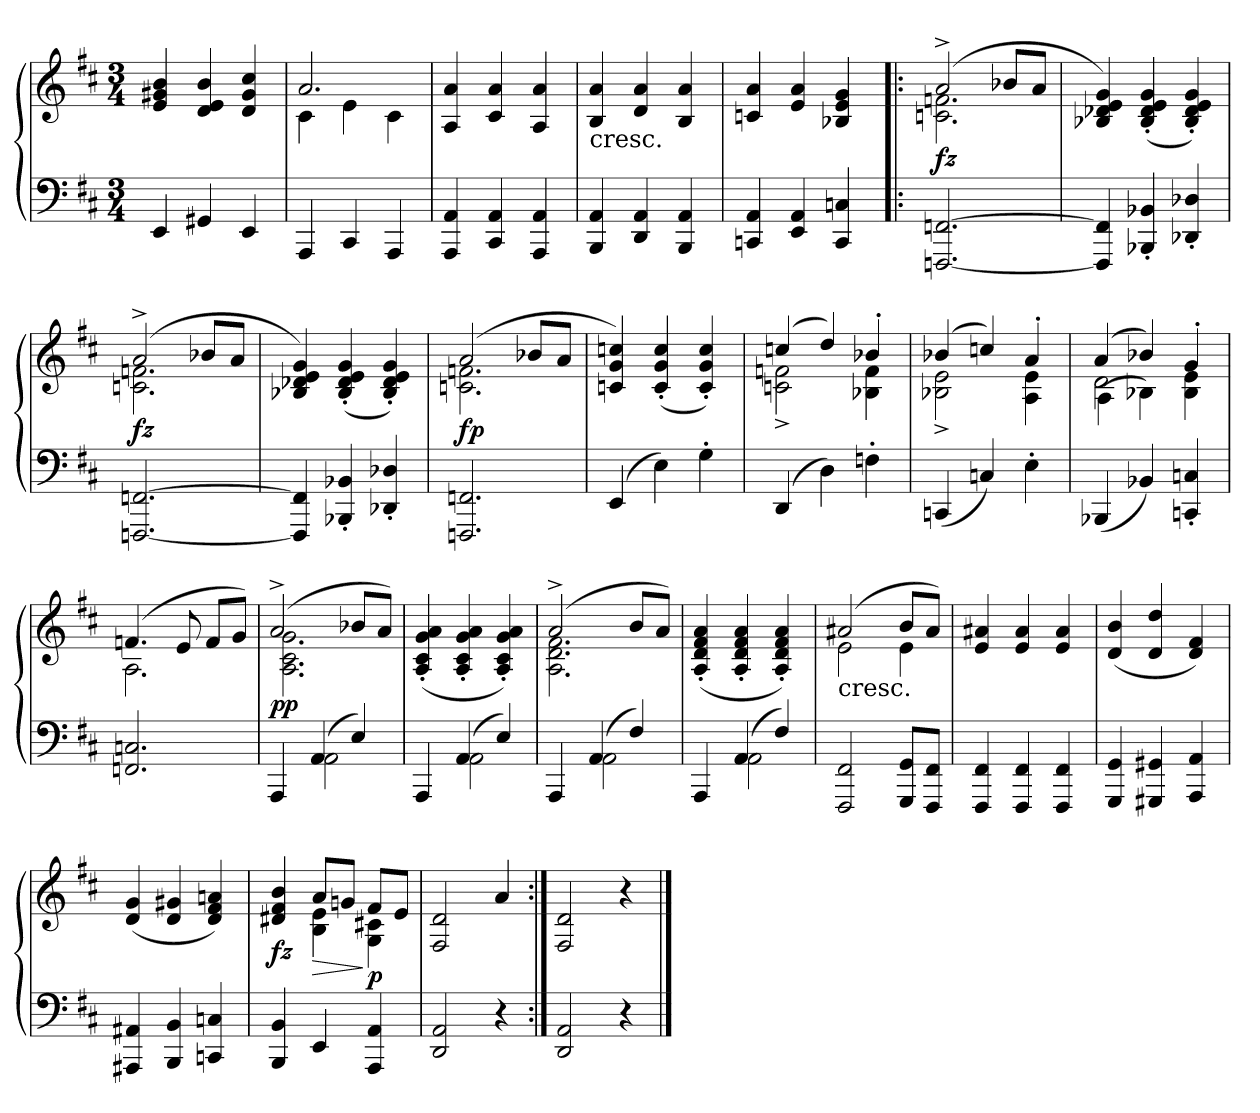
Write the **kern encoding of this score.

**kern	**kern	**dynam
*part1	*part1	*part1
*staff2	*staff1	*staff1/2
*clefF4	*clefG2	*
*k[f#c#]	*k[f#c#]	*
*M3/4	*M3/4	*
=	=	=
4EE	4e 4g#X 4b	.
4GG#X	4d 4e 4b	.
4EE	4d 4g# 4cc#	.
=	=	=
*	*^	*
4AAA	2.a	4c#	.
4CC#	.	4e	.
4AAA	.	4c#	.
*	*v	*v	*
=	=	=
4AAA 4AA	4A 4a	.
4CC# 4AA	4c# 4a	.
4AAA 4AA	4A 4a	.
=	=	=
!	!LO:TX:c:t=cresc.	!
4BBB 4AA	4B 4a	.
4DD 4AA	4d 4a	.
4BBB 4AA	4B 4a	.
=	=	=
4CCn 4AA	4cn 4a	.
4EE 4AA	4e 4a	.
4CC 4Cn	4B-X 4e 4g	.
=!|:	=!|:	=!|:
*	*^	*
[2.FFFn [2.FFn	(2a^	2.cn 2.fn	fz
.	8b-XL	.	.
.	8aJ	.	.
*	*v	*v	*
=	=	=
4FFF] 4FF]	4B-X 4d-X 4e 4g)	.
4BBB-X' 4BB-X'	(4B-' 4d-' 4e' 4g'	.
4DD-X' 4D-X'	4B-' 4d-' 4e' 4g')	.
=	=	=
*	*^	*
[2.FFFn [2.FFn	(2a^	2.cn 2.fn	fz
.	8b-XL	.	.
.	8aJ	.	.
*	*v	*v	*
=	=	=
4FFF] 4FF]	4B-X 4d-X 4e 4g)	.
4BBB-X' 4BB-X'	(4B-' 4d-' 4e' 4g'	.
4DD-X' 4D-X'	4B-' 4d-' 4e' 4g')	.
=	=	=
*	*^	*
2.FFFn 2.FFn	(2a	2.cn 2.fn	fp
.	8b-XL	.	.
.	8aJ	.	.
*	*v	*v	*
=	=	=
(4EE	4cn 4g 4ccn)	.
4E)	(4c' 4g' 4cc'	.
4G'	4c' 4g' 4cc')	.
=	=	=
*	*^	*
(4DD	(4ccn	2cn^ 2fn^	.
4D)	4dd)	.	.
4Fn'	4b-X'	4B-X 4f	.
=	=	=	=
(4CCn	(4b-X	2B-X^ 2e^	.
4Cn)	4ccn)	.	.
4E'	4a'	4A 4e	.
=	=	=	=
*	*	*^	*
(4BBB-X	(4a	2d	(4A\	.
4BB-X)	4b-X)	.	4B-X\)	.
4CCn' 4Cn'	4g'	4B- 4e	4ryy	.
*	*	*v	*v	*
=	=	=	=
2.FFn 2.Cn	(4.fn	2.A	.
.	8e	.	.
.	8fL	.	.
.	8gJ)	.	.
=	=	=	=
*^	*	*	*
4AAA	4ryy	(2a^	2.A 2.c# 2.g	pp
(4AA	2AA	.	.	.
4E)	.	8b-XL	.	.
.	.	8aJ)	.	.
*	*	*v	*v	*
=	=	=	=
4AAA	4ryy	(4A' 4c#' 4g' 4a'	.
(4AA	2AA	4A' 4c#' 4g' 4a'	.
4E)	.	4A' 4c#' 4g' 4a')	.
=	=	=	=
*	*	*^	*
4AAA	4ryy	(2a^	2.A 2.d 2.f#	.
(4AA	2AA	.	.	.
4F#)	.	8bL	.	.
.	.	8aJ)	.	.
*	*	*v	*v	*
=	=	=	=
4AAA	4ryy	(4A' 4d' 4f#' 4a'	.
(4AA	2AA	4A' 4d' 4f#' 4a'	.
4F#)	.	4A' 4d' 4f#' 4a')	.
*v	*v	*	*
=	=	=
*	*^	*
!	!LO:TX:c:t=cresc.	!	!
2FFF# 2FF#	(2a#X	2e	.
8GGG 8GGL	8bL	4e	.
8FFF# 8FF#J	8a#J)	.	.
*	*v	*v	*
=	=	=
4FFF# 4FF#	4e 4a#X	.
4FFF# 4FF#	4e 4a#	.
4FFF# 4FF#	4e 4a#	.
=	=	=
4GGG 4GG	(4d 4b	.
4GGG#X 4GG#X	4d 4dd	.
4AAA 4AA	4d 4f#)	.
=	=	=
4AAA#X 4AA#X	(4d 4g	.
4BBB 4BB	4d 4g#X	.
4CCn 4Cn	4d 4f# 4an)	.
=	=	=
*	*^	*
4BBB 4BB	4d#X 4f# 4b	4ryy	fz
4EE	8aL	4B 4e	>
.	8gnJ	.	.
4AAA 4AA	8f#L	4G 4c#X	] p
.	8eJ	.	.
*	*v	*v	*
=	=	=
2DD 2AA	2F# 2d	.
4r	4a	.
=:|!	=:|!	=:|!
2DD 2AA	2F# 2d	.
4r	4r	.
==	==	==
*-	*-	*-
